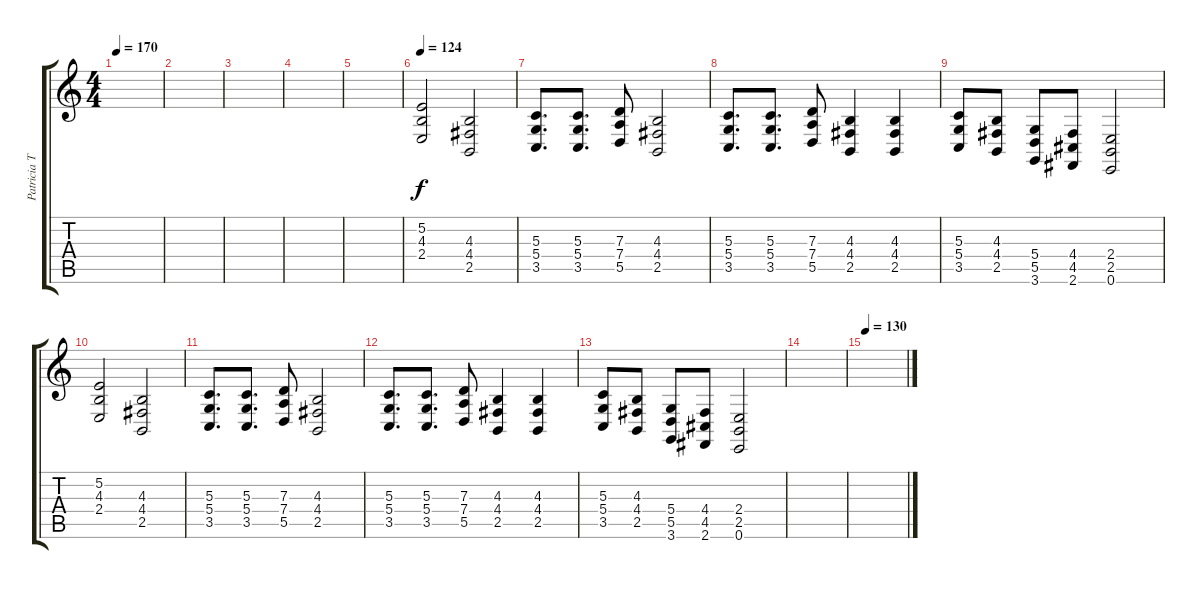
\track ("Patricia Tapia" "Patricia T") {instrument choiraahs}
\staff {score tabs}
\tuning (E4 B3 G3 D3 A2 E2) {hide}
\ts (4 4)
\tempo 170
\clef g2
\ks c
|
|
|
|
|
\tempo 124
(5.2 4.3 2.4).2 (4.3 4.4 2.5).2 |
(5.3 5.4 3.5).8{d} (5.3 5.4 3.5).8{d} (7.3 7.4 5.5).8 (4.3 4.4 2.5).2 |
(5.3 5.4 3.5).8{d} (5.3 5.4 3.5).8{d} (7.3 7.4 5.5).8 (4.3 4.4 2.5).4 (4.3 4.4 2.5).4 |
(5.3 5.4 3.5).8 (4.3 4.4 2.5).8 (5.4 5.5 3.6).8 (4.4 4.5 2.6).8 (2.4 2.5 0.6).2 |
(5.2 4.3 2.4).2 (4.3 4.4 2.5).2 |
(5.3 5.4 3.5).8{d} (5.3 5.4 3.5).8{d} (7.3 7.4 5.5).8 (4.3 4.4 2.5).2 |
(5.3 5.4 3.5).8{d} (5.3 5.4 3.5).8{d} (7.3 7.4 5.5).8 (4.3 4.4 2.5).4 (4.3 4.4 2.5).4 |
(5.3 5.4 3.5).8 (4.3 4.4 2.5).8 (5.4 5.5 3.6).8 (4.4 4.5 2.6).8 (2.4 2.5 0.6).2 |
|
\tempo 130
